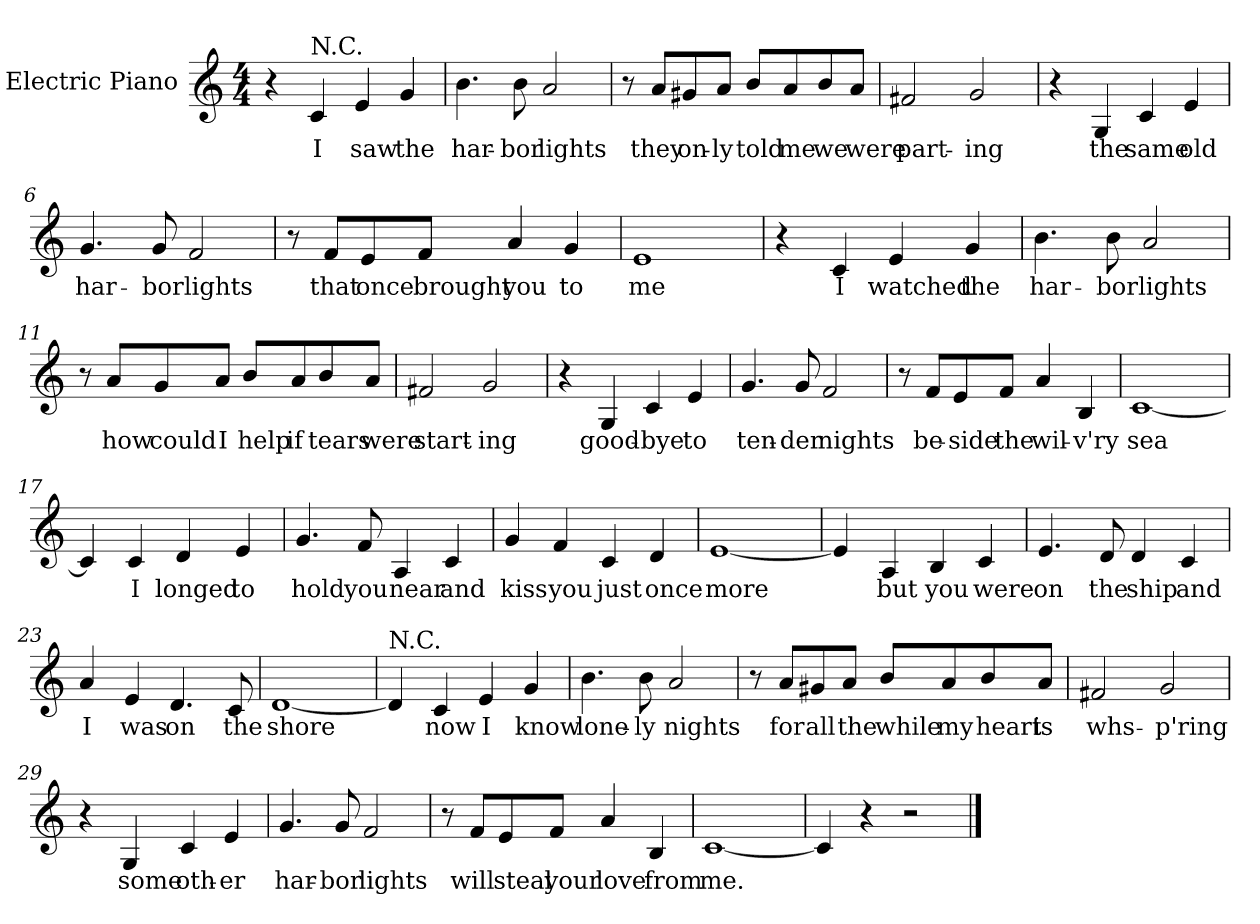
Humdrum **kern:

**kern	**text
*part1	*part1
*staff1	*staff1
*I"Electric Piano	*
*I'E.Pno	*
*clefG2	*
*k[]	*
*C:	*
*M4/4	*
=1	=1
4r	.
!LO:TX:a:t=N.C.	!
4c/	I
4e/	saw
4g/	the
=2	=2
4.b\	har-
8b\	-bor
2a/	lights
=3	=3
8r	.
8a/L	they
8g#X/	on-
8a/J	-ly
8b/L	told
8a/	me
8b/	we
8a/J	were
=4	=4
2f#X/	part-
2g/	-ing
!!LO:LB:g=z
=5	=5
4r	.
4G/	the
4c/	same
4e/	old
=6	=6
4.g/	har-
8g/	-bor
2f/	lights
=7	=7
8r	.
8f/L	that
8e/	once
8f/J	brought
4a/	you
4g/	to
=8	=8
1e	me
!!LO:LB:g=z
=9	=9
4r	.
4c/	I
4e/	watched
4g/	the
=10	=10
4.b\	har-
8b\	-bor
2a/	lights
=11	=11
8r	.
8a/L	how
8g/	could
8a/J	I
8b/L	help
8a/	if
8b/	tears
8a/J	were
=12	=12
2f#X/	start-
2g/	-ing
!!LO:LB:g=z
=13	=13
4r	.
4G/	good-
4c/	bye
4e/	to
=14	=14
4.g/	ten-
8g/	-der
2f/	nights
=15	=15
8r	.
8f/L	be-
8e/	-side
8f/J	the
4a/	wil-
4B/	-v'ry
=16	=16
[1c	sea
=17	=17
4c/]	.
4c/	I
4d/	longed
4e/	to
!!LO:LB:g=z
=18	=18
4.g/	hold
8f/	you
4A/	near
4c/	and
=19	=19
4g/	kiss
4f/	you
4c/	just
4d/	once
=20	=20
[1e	more
=21	=21
4e/]	.
4A/	but
4B/	you
4c/	were
!!LO:LB:g=z
=22	=22
4.e/	on
8d/	the
4d/	ship
4c/	and
=23	=23
4a/	I
4e/	was
4.d/	on
8c/	the
=24	=24
[1d	shore
=25	=25
!LO:TX:a:t=N.C.	!
4d/]	.
4c/	now
4e/	I
4g/	know
=26	=26
4.b\	lone-
8b\	-ly
2a/	nights
!!LO:LB:g=z
=27	=27
8r	.
8a/L	for
8g#X/	all
8a/J	the
8b/L	while
8a/	my
8b/	heart
8a/J	is
=28	=28
2f#X/	whs-
2g/	-p'ring
=29	=29
4r	.
4G/	some
4c/	oth-
4e/	-er
=30	=30
4.g/	har-
8g/	-bor
2f/	lights
!!LO:LB:g=z
=31	=31
8r	.
8f/L	will
8e/	steal
8f/J	your
4a/	love
4B/	from
=32	=32
[1c	me.
=33	=33
4c/]	.
4r	.
2r	.
==	==
*-	*-
